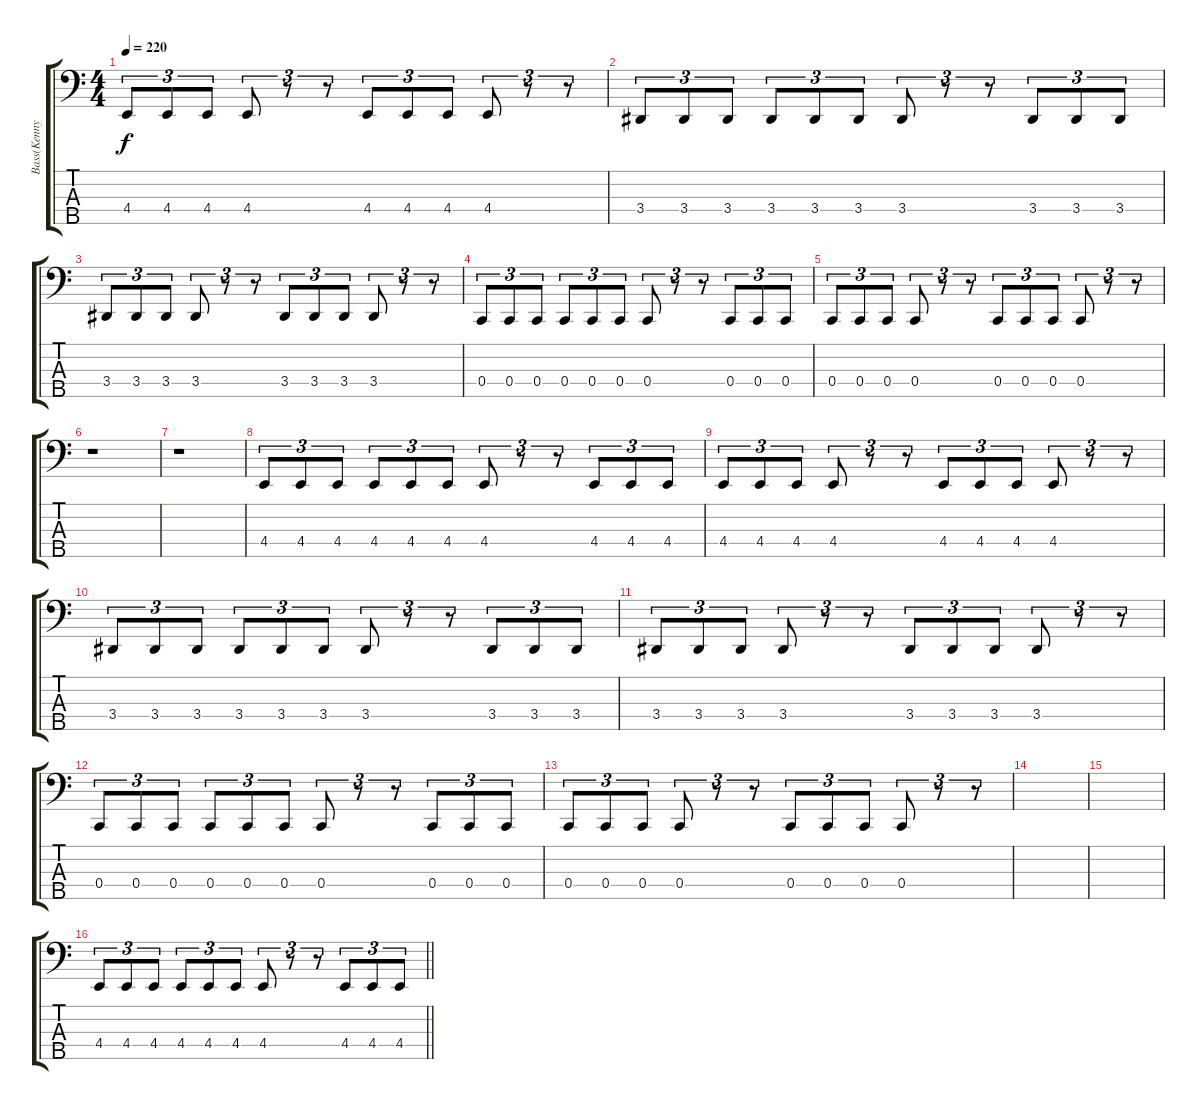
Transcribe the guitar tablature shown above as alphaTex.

\track ("Bass(Kenny Arehart)" "Bass(Kenny") {instrument electricbassfinger}
\staff {score tabs}
\tuning (F2 C2 G1 C1 A0) {hide}
\ts (4 4)
\tempo 220
\clef f4
\ks c
4.4.8{tu (3 2) dy f} 4.4.8{tu (3 2)} 4.4.8{tu (3 2)} 4.4.8{tu (3 2)} r.8{tu (3 2)} r.8{tu (3 2)} 4.4.8{tu (3 2)} 4.4.8{tu (3 2)} 4.4.8{tu (3 2)} 4.4.8{tu (3 2)} r.8{tu (3 2)} r.8{tu (3 2)} |
3.4.8{tu (3 2)} 3.4.8{tu (3 2)} 3.4.8{tu (3 2)} 3.4.8{tu (3 2)} 3.4.8{tu (3 2)} 3.4.8{tu (3 2)} 3.4.8{tu (3 2)} r.8{tu (3 2)} r.8{tu (3 2)} 3.4.8{tu (3 2)} 3.4.8{tu (3 2)} 3.4.8{tu (3 2)} |
3.4.8{tu (3 2)} 3.4.8{tu (3 2)} 3.4.8{tu (3 2)} 3.4.8{tu (3 2)} r.8{tu (3 2)} r.8{tu (3 2)} 3.4.8{tu (3 2)} 3.4.8{tu (3 2)} 3.4.8{tu (3 2)} 3.4.8{tu (3 2)} r.8{tu (3 2)} r.8{tu (3 2)} |
0.4.8{tu (3 2)} 0.4.8{tu (3 2)} 0.4.8{tu (3 2)} 0.4.8{tu (3 2)} 0.4.8{tu (3 2)} 0.4.8{tu (3 2)} 0.4.8{tu (3 2)} r.8{tu (3 2)} r.8{tu (3 2)} 0.4.8{tu (3 2)} 0.4.8{tu (3 2)} 0.4.8{tu (3 2)} |
0.4.8{tu (3 2)} 0.4.8{tu (3 2)} 0.4.8{tu (3 2)} 0.4.8{tu (3 2)} r.8{tu (3 2)} r.8{tu (3 2)} 0.4.8{tu (3 2)} 0.4.8{tu (3 2)} 0.4.8{tu (3 2)} 0.4.8{tu (3 2)} r.8{tu (3 2)} r.8{tu (3 2)} |
r.1 |
r.1 |
4.4.8{tu (3 2)} 4.4.8{tu (3 2)} 4.4.8{tu (3 2)} 4.4.8{tu (3 2)} 4.4.8{tu (3 2)} 4.4.8{tu (3 2)} 4.4.8{tu (3 2)} r.8{tu (3 2)} r.8{tu (3 2)} 4.4.8{tu (3 2)} 4.4.8{tu (3 2)} 4.4.8{tu (3 2)} |
4.4.8{tu (3 2)} 4.4.8{tu (3 2)} 4.4.8{tu (3 2)} 4.4.8{tu (3 2)} r.8{tu (3 2)} r.8{tu (3 2)} 4.4.8{tu (3 2)} 4.4.8{tu (3 2)} 4.4.8{tu (3 2)} 4.4.8{tu (3 2)} r.8{tu (3 2)} r.8{tu (3 2)} |
3.4.8{tu (3 2)} 3.4.8{tu (3 2)} 3.4.8{tu (3 2)} 3.4.8{tu (3 2)} 3.4.8{tu (3 2)} 3.4.8{tu (3 2)} 3.4.8{tu (3 2)} r.8{tu (3 2)} r.8{tu (3 2)} 3.4.8{tu (3 2)} 3.4.8{tu (3 2)} 3.4.8{tu (3 2)} |
3.4.8{tu (3 2)} 3.4.8{tu (3 2)} 3.4.8{tu (3 2)} 3.4.8{tu (3 2)} r.8{tu (3 2)} r.8{tu (3 2)} 3.4.8{tu (3 2)} 3.4.8{tu (3 2)} 3.4.8{tu (3 2)} 3.4.8{tu (3 2)} r.8{tu (3 2)} r.8{tu (3 2)} |
0.4.8{tu (3 2)} 0.4.8{tu (3 2)} 0.4.8{tu (3 2)} 0.4.8{tu (3 2)} 0.4.8{tu (3 2)} 0.4.8{tu (3 2)} 0.4.8{tu (3 2)} r.8{tu (3 2)} r.8{tu (3 2)} 0.4.8{tu (3 2)} 0.4.8{tu (3 2)} 0.4.8{tu (3 2)} |
0.4.8{tu (3 2)} 0.4.8{tu (3 2)} 0.4.8{tu (3 2)} 0.4.8{tu (3 2)} r.8{tu (3 2)} r.8{tu (3 2)} 0.4.8{tu (3 2)} 0.4.8{tu (3 2)} 0.4.8{tu (3 2)} 0.4.8{tu (3 2)} r.8{tu (3 2)} r.8{tu (3 2)} |
|
|
\barLineRight lightlight
4.4.8{tu (3 2)} 4.4.8{tu (3 2)} 4.4.8{tu (3 2)} 4.4.8{tu (3 2)} 4.4.8{tu (3 2)} 4.4.8{tu (3 2)} 4.4.8{tu (3 2)} r.8{tu (3 2)} r.8{tu (3 2)} 4.4.8{tu (3 2)} 4.4.8{tu (3 2)} 4.4.8{tu (3 2)}
